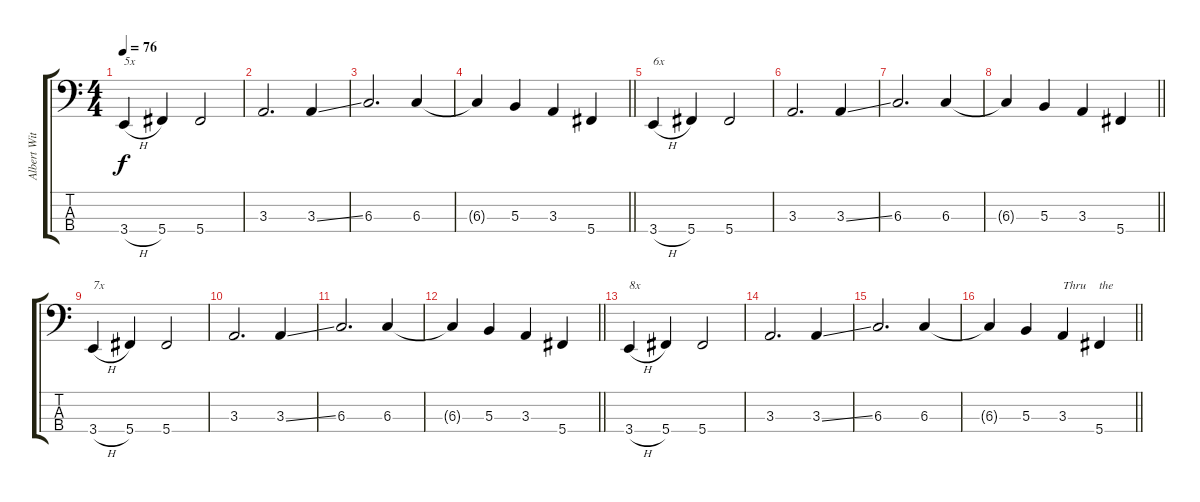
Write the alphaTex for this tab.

\track ("Albert Witchfinder" "Albert Wit") {instrument electricbassfinger bank 255}
\staff {score tabs}
\tuning (E2 B1 Gb1 Db1) {hide}
\ts (4 4)
\tempo 76
\clef f4
\ks c
3.4{h}.4{txt "5x" dy f} 5.4.4 5.4.2 |
3.3.2{d} 3.3{ss}.4 |
6.3.2{d} 6.3.4 |
\barLineRight lightlight
6.3{t}.4 5.3.4 3.3.4 5.4.4 |
3.4{h}.4{txt "6x"} 5.4.4 5.4.2 |
3.3.2{d} 3.3{ss}.4 |
6.3.2{d} 6.3.4 |
\barLineRight lightlight
6.3{t}.4 5.3.4 3.3.4 5.4.4 |
3.4{h}.4{txt "7x"} 5.4.4 5.4.2 |
3.3.2{d} 3.3{ss}.4 |
6.3.2{d} 6.3.4 |
\barLineRight lightlight
6.3{t}.4 5.3.4 3.3.4 5.4.4 |
3.4{h}.4{txt "8x"} 5.4.4 5.4.2 |
3.3.2{d} 3.3{ss}.4 |
6.3.2{d} 6.3.4 |
\barLineRight lightlight
6.3{t}.4 5.3.4 3.3.4{txt "Thru"} 5.4.4{txt "the"}
